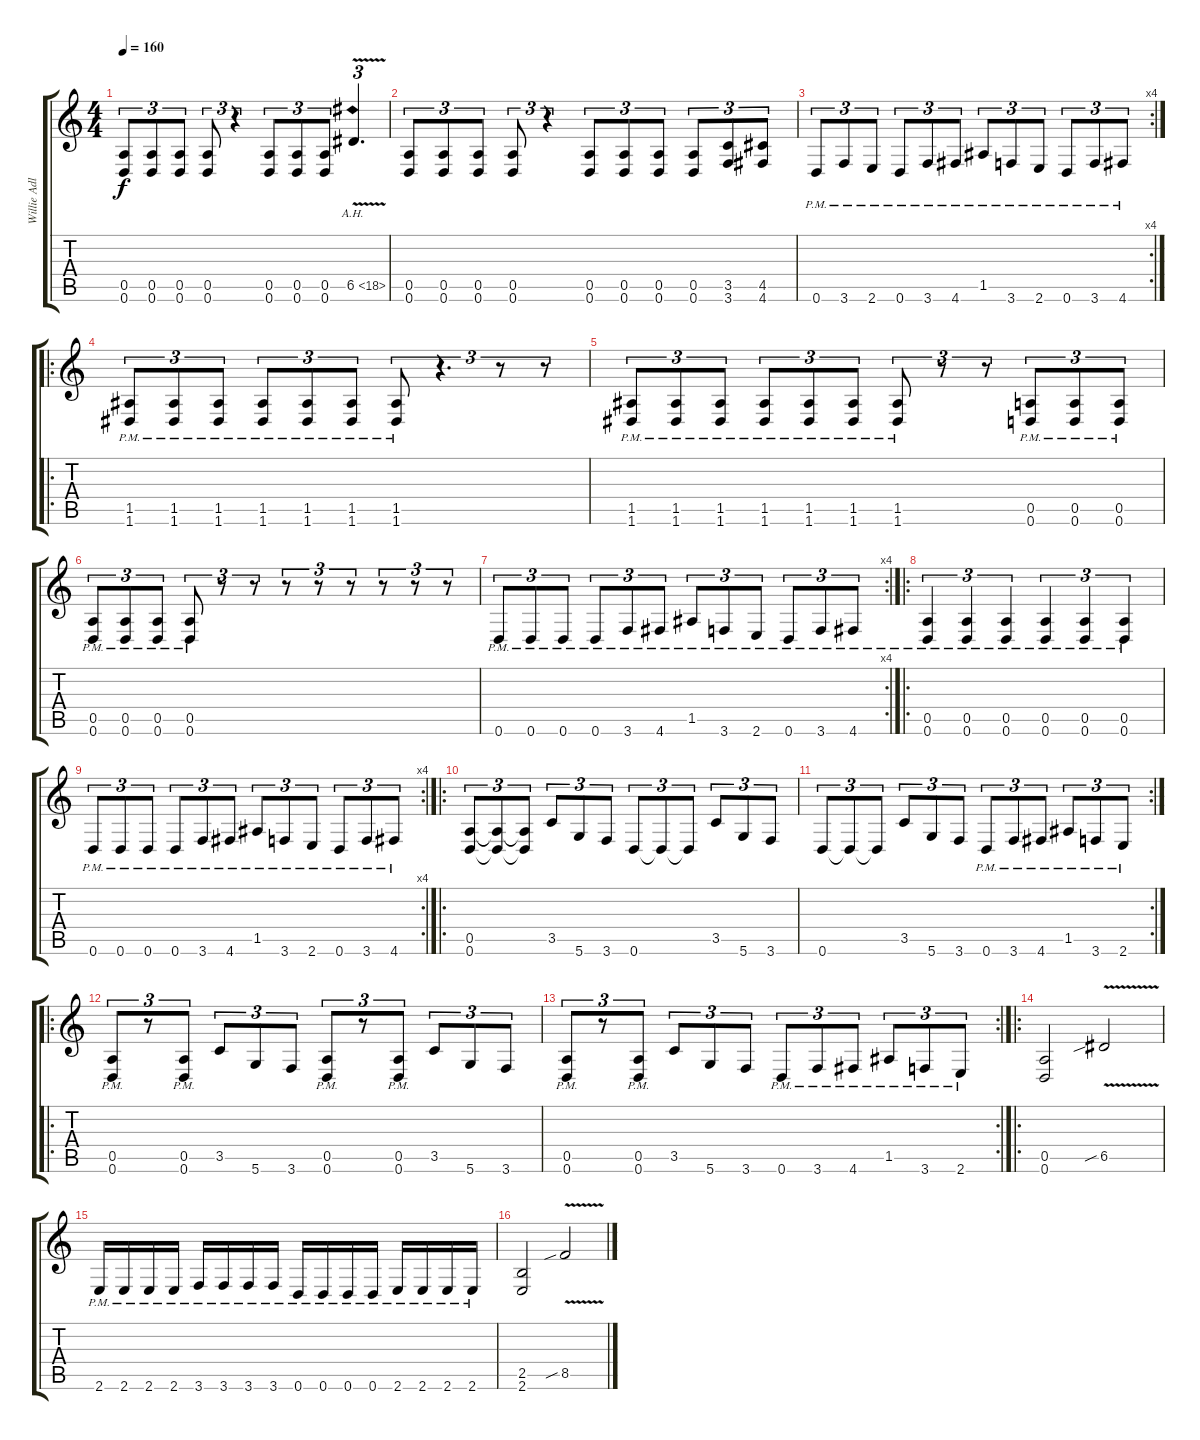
\track ("Willie Adler" "Willie Adl") {instrument distortionguitar}
\staff {score tabs}
\tuning (E4 B3 G3 D3 A2 D2) {hide}
\ts (4 4)
\tempo 160
\clef g2
\ks c
(0.5 0.6).8{tu (3 2) dy f} (0.5 0.6).8{tu (3 2)} (0.5 0.6).8{tu (3 2)} (0.5 0.6).8{tu (3 2)} r.4{tu (3 2)} (0.5 0.6).8{tu (3 2)} (0.5 0.6).8{tu (3 2)} (0.5 0.6).8{tu (3 2)} 6.5{ah 12 v}.4{d tu (3 2) instrument guitarharmonics} |
(0.5 0.6).8{tu (3 2) instrument distortionguitar} (0.5 0.6).8{tu (3 2)} (0.5 0.6).8{tu (3 2)} (0.5 0.6).8{tu (3 2)} r.4{tu (3 2)} (0.5 0.6).8{tu (3 2)} (0.5 0.6).8{tu (3 2)} (0.5 0.6).8{tu (3 2)} (0.5 0.6).8{tu (3 2)} (3.5 3.6).8{tu (3 2)} (4.5 4.6).8{tu (3 2)} |
\rc 4
0.6{pm}.8{tu (3 2)} 3.6{pm}.8{tu (3 2)} 2.6{pm}.8{tu (3 2)} 0.6{pm}.8{tu (3 2)} 3.6{pm}.8{tu (3 2)} 4.6{pm}.8{tu (3 2)} 1.5{pm}.8{tu (3 2)} 3.6{pm}.8{tu (3 2)} 2.6{pm}.8{tu (3 2)} 0.6{pm}.8{tu (3 2)} 3.6{pm}.8{tu (3 2)} 4.6{pm}.8{tu (3 2)} |
\ro
(1.5{pm} 1.6{pm}).8{tu (3 2)} (1.5{pm} 1.6{pm}).8{tu (3 2)} (1.5{pm} 1.6{pm}).8{tu (3 2)} (1.5{pm} 1.6{pm}).8{tu (3 2)} (1.5{pm} 1.6{pm}).8{tu (3 2)} (1.5{pm} 1.6{pm}).8{tu (3 2)} (1.5{pm} 1.6{pm}).8{tu (3 2)} r.4{d tu (3 2)} r.8{tu (3 2)} r.8{tu (3 2)} |
(1.5{pm} 1.6{pm}).8{tu (3 2)} (1.5{pm} 1.6{pm}).8{tu (3 2)} (1.5{pm} 1.6{pm}).8{tu (3 2)} (1.5{pm} 1.6{pm}).8{tu (3 2)} (1.5{pm} 1.6{pm}).8{tu (3 2)} (1.5{pm} 1.6{pm}).8{tu (3 2)} (1.5{pm} 1.6{pm}).8{tu (3 2)} r.8{tu (3 2)} r.8{tu (3 2)} (0.5{pm} 0.6{pm}).8{tu (3 2)} (0.5{pm} 0.6{pm}).8{tu (3 2)} (0.5{pm} 0.6{pm}).8{tu (3 2)} |
(0.5{pm} 0.6{pm}).8{tu (3 2)} (0.5{pm} 0.6{pm}).8{tu (3 2)} (0.5{pm} 0.6{pm}).8{tu (3 2)} (0.5{pm} 0.6{pm}).8{tu (3 2)} r.8{tu (3 2)} r.8{tu (3 2)} r.8{tu (3 2)} r.8{tu (3 2)} r.8{tu (3 2)} r.8{tu (3 2)} r.8{tu (3 2)} r.8{tu (3 2)} |
\rc 4
0.6{pm}.8{tu (3 2)} 0.6{pm}.8{tu (3 2)} 0.6{pm}.8{tu (3 2)} 0.6{pm}.8{tu (3 2)} 3.6{pm}.8{tu (3 2)} 4.6{pm}.8{tu (3 2)} 1.5{pm}.8{tu (3 2)} 3.6{pm}.8{tu (3 2)} 2.6{pm}.8{tu (3 2)} 0.6{pm}.8{tu (3 2)} 3.6{pm}.8{tu (3 2)} 4.6{pm}.8{tu (3 2)} |
\ro
(0.5{pm} 0.6{pm}).4{tu (3 2)} (0.5{pm} 0.6{pm}).4{tu (3 2)} (0.5{pm} 0.6{pm}).4{tu (3 2)} (0.5{pm} 0.6{pm}).4{tu (3 2)} (0.5{pm} 0.6{pm}).4{tu (3 2)} (0.5{pm} 0.6{pm}).4{tu (3 2)} |
\rc 4
0.6{pm}.8{tu (3 2)} 0.6{pm}.8{tu (3 2)} 0.6{pm}.8{tu (3 2)} 0.6{pm}.8{tu (3 2)} 3.6{pm}.8{tu (3 2)} 4.6{pm}.8{tu (3 2)} 1.5{pm}.8{tu (3 2)} 3.6{pm}.8{tu (3 2)} 2.6{pm}.8{tu (3 2)} 0.6{pm}.8{tu (3 2)} 3.6{pm}.8{tu (3 2)} 4.6{pm}.8{tu (3 2)} |
\ro
(0.5 0.6).8{tu (3 2)} (0.5{t} 0.6{t}).8{tu (3 2)} (0.5{t} 0.6{t}).8{tu (3 2)} 3.5.8{tu (3 2)} 5.6.8{tu (3 2)} 3.6.8{tu (3 2)} 0.6.8{tu (3 2)} 0.6{t}.8{tu (3 2)} 0.6{t}.8{tu (3 2)} 3.5.8{tu (3 2)} 5.6.8{tu (3 2)} 3.6.8{tu (3 2)} |
\rc 2
0.6.8{tu (3 2)} 0.6{t}.8{tu (3 2)} 0.6{t}.8{tu (3 2)} 3.5.8{tu (3 2)} 5.6.8{tu (3 2)} 3.6.8{tu (3 2)} 0.6{pm}.8{tu (3 2)} 3.6{pm}.8{tu (3 2)} 4.6{pm}.8{tu (3 2)} 1.5{pm}.8{tu (3 2)} 3.6{pm}.8{tu (3 2)} 2.6{pm}.8{tu (3 2)} |
\ro
(0.5{pm} 0.6{pm}).8{tu (3 2)} r.8{tu (3 2)} (0.5{pm} 0.6{pm}).8{tu (3 2)} 3.5.8{tu (3 2)} 5.6.8{tu (3 2)} 3.6.8{tu (3 2)} (0.5{pm} 0.6{pm}).8{tu (3 2)} r.8{tu (3 2)} (0.5{pm} 0.6{pm}).8{tu (3 2)} 3.5.8{tu (3 2)} 5.6.8{tu (3 2)} 3.6.8{tu (3 2)} |
\rc 2
(0.5{pm} 0.6{pm}).8{tu (3 2)} r.8{tu (3 2)} (0.5{pm} 0.6{pm}).8{tu (3 2)} 3.5.8{tu (3 2)} 5.6.8{tu (3 2)} 3.6.8{tu (3 2)} 0.6{pm}.8{tu (3 2)} 3.6{pm}.8{tu (3 2)} 4.6{pm}.8{tu (3 2)} 1.5{pm}.8{tu (3 2)} 3.6{pm}.8{tu (3 2)} 2.6{pm}.8{tu (3 2)} |
\ro
(0.5 0.6).2 6.5{v sib}.2 |
2.6{pm}.16 2.6{pm}.16 2.6{pm}.16 2.6{pm}.16 3.6{pm}.16 3.6{pm}.16 3.6{pm}.16 3.6{pm}.16 0.6{pm}.16 0.6{pm}.16 0.6{pm}.16 0.6{pm}.16 2.6{pm}.16 2.6{pm}.16 2.6{pm}.16 2.6{pm}.16 |
(2.5 2.6).2 8.5{v sib}.2
